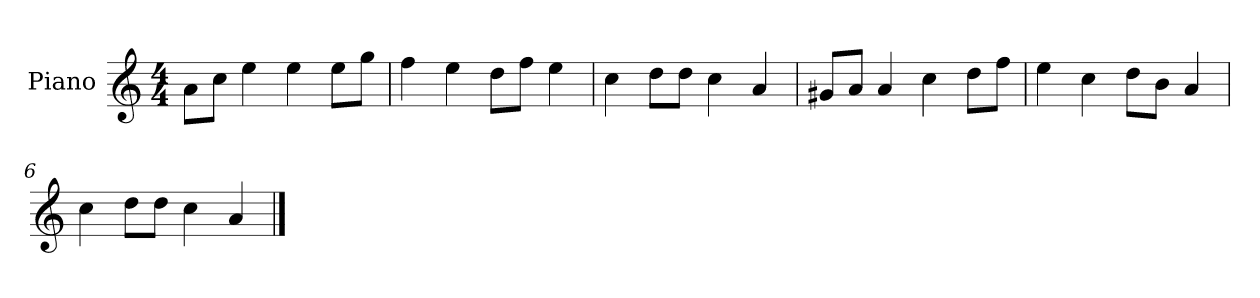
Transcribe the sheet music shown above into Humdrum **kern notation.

**kern
*part1
*staff1
*I"Piano
*I'P-no
*clefG2
*k[]
*M4/4
*MM90
=1
8a\L
8cc\J
4ee\
4ee\
8ee\L
8gg\J
=2
4ff\
4ee\
8dd\L
8ff\J
4ee\
=3
4cc\
8dd\L
8dd\J
4cc\
4a/
=4
8g#X/L
8a/J
4a/
4cc\
8dd\L
8ff\J
=5
4ee\
4cc\
8dd\L
8b\J
4a/
=6
4cc\
8dd\L
8dd\J
4cc\
4a/
==
*-
